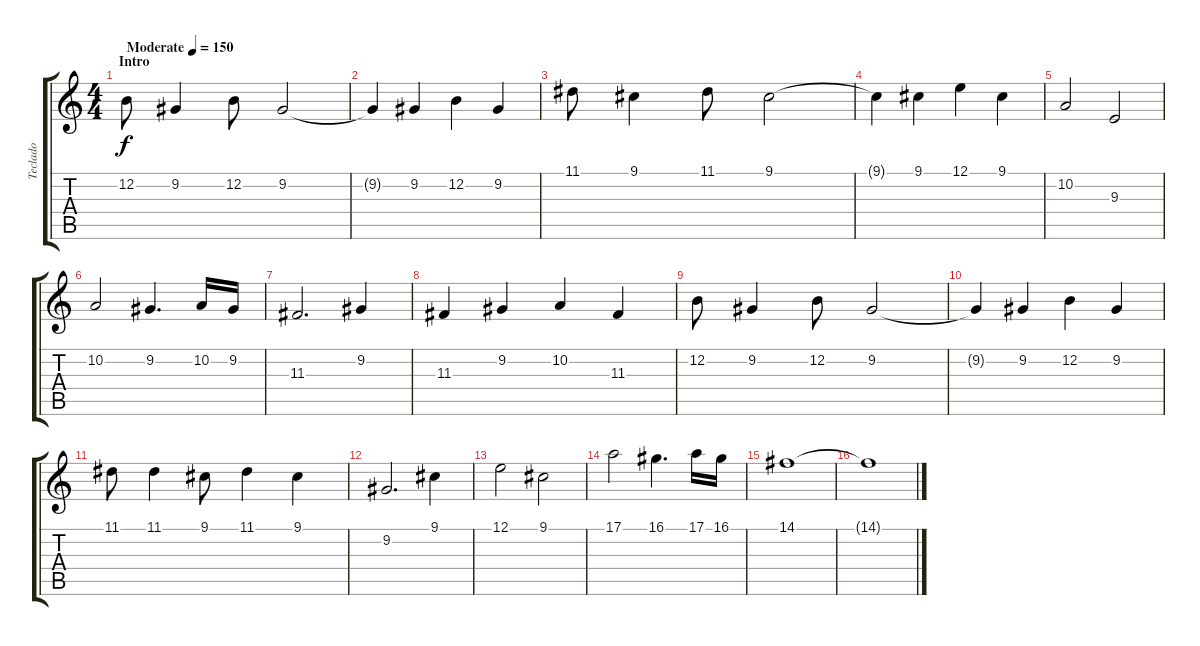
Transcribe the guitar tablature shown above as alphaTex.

\track ("Teclado" "Teclado") {instrument lead2sawtooth}
\staff {score tabs}
\tuning (E4 B3 G3 D3 A2 E2) {hide}
\ts (4 4)
\section ("" "Intro")
\tempo (150 "Moderate")
\clef g2
\ks c
12.2.8{dy f instrument lead2sawtooth} 9.2.4 12.2.8 9.2.2 |
9.2{t}.4 9.2.4 12.2.4 9.2.4 |
11.1.8 9.1.4 11.1.8 9.1.2 |
9.1{t}.4 9.1.4 12.1.4 9.1.4 |
10.2.2 9.3.2 |
10.2.2 9.2.4{d} 10.2.16 9.2.16 |
11.3.2{d} 9.2.4 |
11.3.4 9.2.4 10.2.4 11.3.4 |
12.2.8 9.2.4 12.2.8 9.2.2 |
9.2{t}.4 9.2.4 12.2.4 9.2.4 |
11.1.8 11.1.4 9.1.8 11.1.4 9.1.4 |
9.2.2{d} 9.1.4 |
12.1.2 9.1.2 |
17.1.2 16.1.4{d} 17.1.16 16.1.16 |
14.1.1 |
14.1{t}.1
